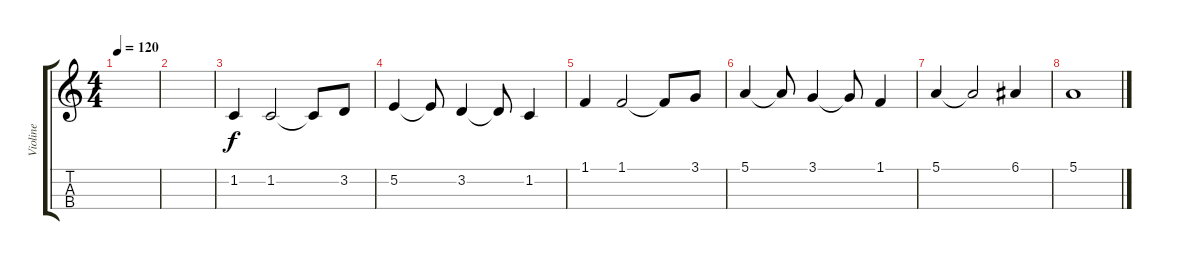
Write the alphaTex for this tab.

\track ("Violine" "Violine") {instrument violin}
\staff {score tabs}
\tuning (E4 B3 G3 D3) {hide}
\ts (4 4)
\tempo 120
\clef g2
\ks c
|
|
1.2.4 1.2.2 1.2{t}.8 3.2.8 |
5.2.4 5.2{t}.8 3.2.4 3.2{t}.8 1.2.4 |
1.1.4 1.1.2 1.1{t}.8 3.1.8 |
5.1.4 5.1{t}.8 3.1.4 3.1{t}.8 1.1.4 |
5.1.4 5.1{t}.2 6.1.4 |
5.1.1
